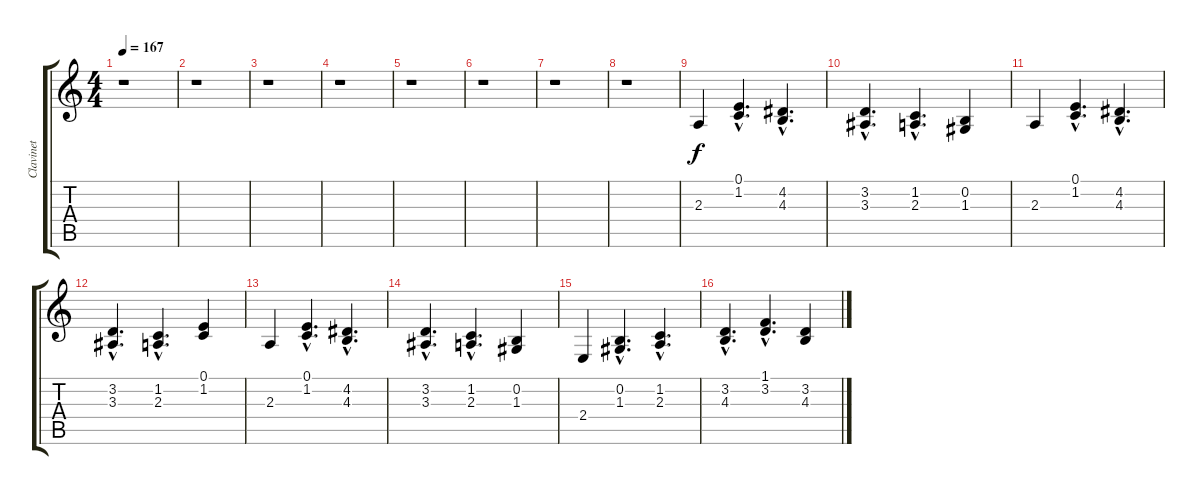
\track ("Clavinet" "Clavinet") {instrument clavinet}
\staff {score tabs}
\tuning (E4 B3 G3 D3 A2 E2) {hide}
\ts (4 4)
\tempo 167
\clef g2
\ks c
r.1{dy f} |
r.1 |
r.1 |
r.1 |
r.1 |
r.1 |
r.1 |
r.1 |
2.3.4{instrument clavinet} (0.1{hac} 1.2{hac}).4{d} (4.2{hac} 4.3{hac}).4{d} |
(3.2{hac} 3.3{hac}).4{d} (1.2{hac} 2.3{hac}).4{d} (0.2 1.3).4 |
2.3.4 (0.1{hac} 1.2{hac}).4{d} (4.2{hac} 4.3{hac}).4{d} |
(3.2{hac} 3.3{hac}).4{d} (1.2{hac} 2.3{hac}).4{d} (0.1 1.2).4 |
2.3.4 (0.1{hac} 1.2{hac}).4{d} (4.2{hac} 4.3{hac}).4{d} |
(3.2{hac} 3.3{hac}).4{d} (1.2{hac} 2.3{hac}).4{d} (0.2 1.3).4 |
2.4.4 (0.2{hac} 1.3{hac}).4{d} (1.2{hac} 2.3{hac}).4{d} |
(3.2{hac} 4.3{hac}).4{d} (1.1{hac} 3.2{hac}).4{d} (3.2 4.3).4
